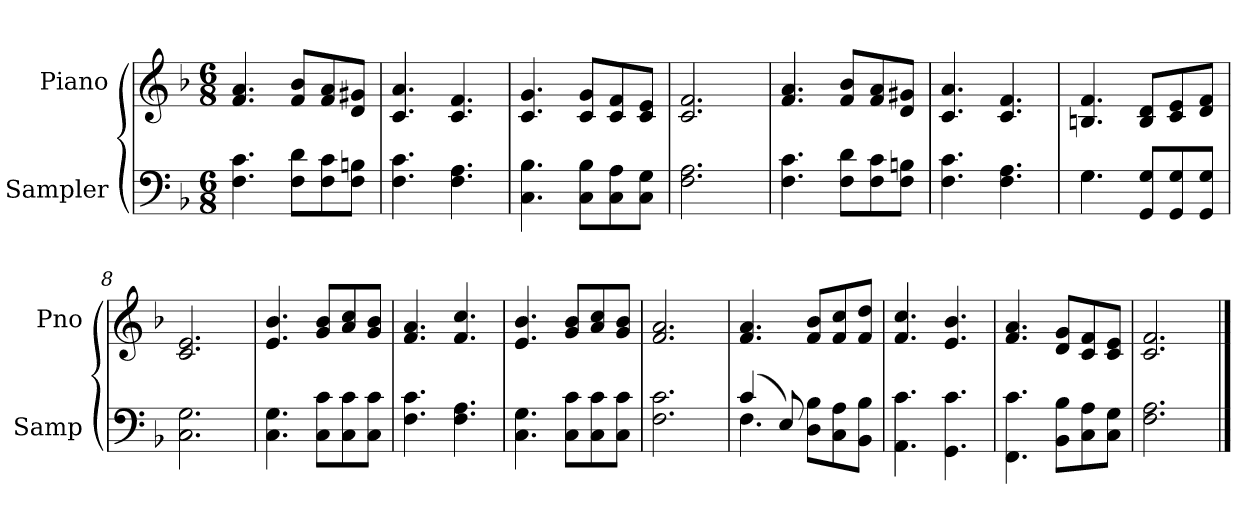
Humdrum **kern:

**kern	**kern
*part2	*part1
*staff2	*staff1
*I"Sampler	*I"Piano
*I'Samp	*I'Pno
*clefF4	*clefG2
*k[b-]	*k[b-]
*F:	*F:
*M6/8	*M6/8
=1	=1
4.F 4.c	4.f 4.a
8F\ 8d\L	8f/ 8b-/L
8F\ 8c\	8f/ 8a/
8F\ 8Bn\J	8d/ 8g#X/J
=2	=2
4.F 4.c	4.c 4.a
4.F 4.A	4.c 4.f
=3	=3
4.C 4.B-	4.c 4.g
8C\ 8B-\L	8c/ 8g/L
8C\ 8A\	8c/ 8f/
8C\ 8G\J	8c/ 8e/J
=4	=4
2.F 2.A	2.c 2.f
=5	=5
4.F 4.c	4.f 4.a
8F\ 8d\L	8f/ 8b-/L
8F\ 8c\	8f/ 8a/
8F\ 8Bn\J	8d/ 8g#X/J
=6	=6
4.F 4.c	4.c 4.a
4.F 4.A	4.c 4.f
=7	=7
*^	*
4.G\	4.G	4.Bn 4.f
8GG/ 8G/L	4.ryy	8B/ 8d/L
8GG/ 8G/	.	8c/ 8e/
8GG/ 8G/J	.	8d/ 8f/J
*v	*v	*
=8	=8
2.C 2.G	2.c 2.e
=9	=9
4.C 4.G	4.e 4.b-
8C\ 8c\L	8g/ 8b-/L
8C\ 8c\	8a/ 8cc/
8C\ 8c\J	8g/ 8b-/J
=10	=10
4.F 4.c	4.f 4.a
4.F 4.A	4.f 4.cc
=11	=11
4.C 4.G	4.e 4.b-
8C\ 8c\L	8g/ 8b-/L
8C\ 8c\	8a/ 8cc/
8C\ 8c\J	8g/ 8b-/J
=12	=12
2.F 2.c	2.f 2.a
=13	=13
*^	*
(4c/	4.F	4.f 4.a
8E)	.	.
8D\ 8B-\L	4.ryy	8f/ 8b-/L
8C\ 8A\	.	8f/ 8cc/
8BB-\ 8B-\J	.	8f/ 8dd/J
*v	*v	*
=14	=14
4.AA 4.c	4.f 4.cc
4.GG 4.c	4.e 4.b-
=15	=15
4.FF 4.c	4.f 4.a
8BB-\ 8B-\L	8d/ 8g/L
8C\ 8A\	8c/ 8f/
8C\ 8G\J	8c/ 8e/J
=16	=16
2.F 2.A	2.c 2.f
==	==
*-	*-
